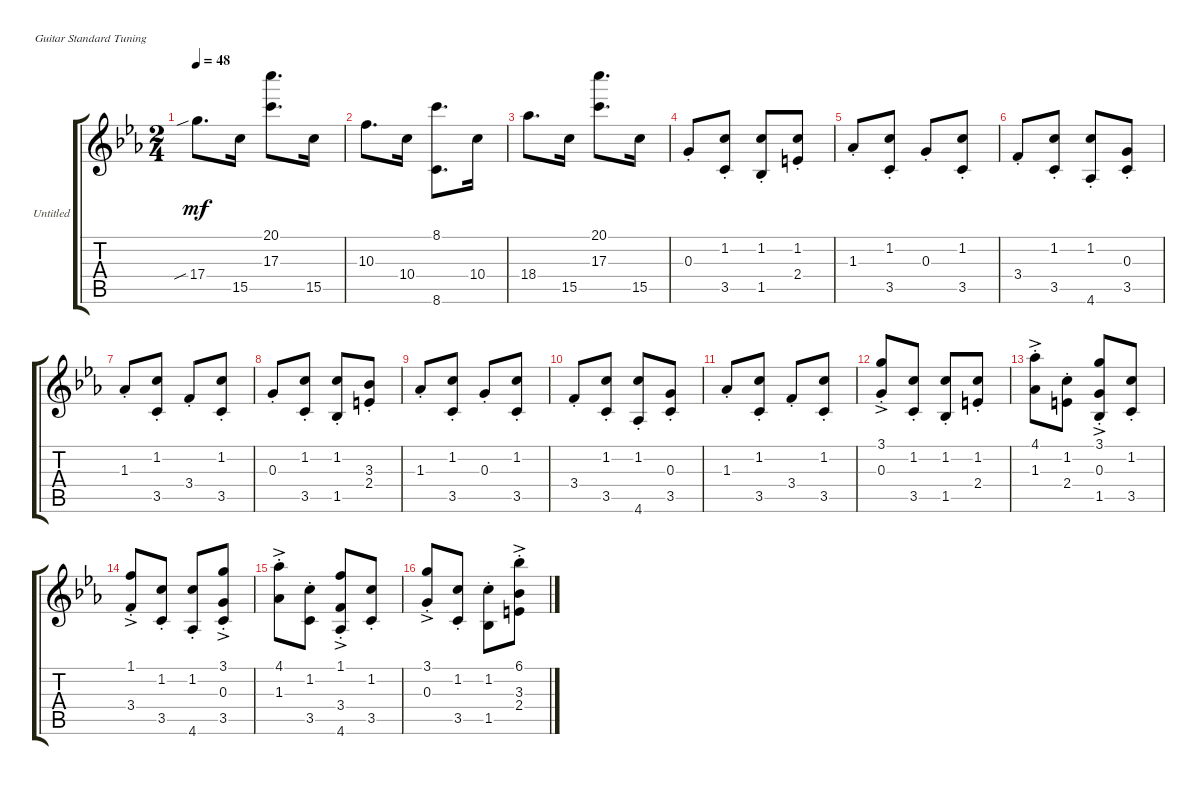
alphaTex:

\bracketExtendMode groupsimilarinstruments
\firstSystemTrackNameOrientation horizontal
\otherSystemsTrackNameOrientation horizontal
\track ("Untitled" "Untitled") {instrument acousticguitarnylon}
\staff {score tabs}
\tuning (E4 B3 G3 D3 A2 E2)
\ts (2 4)
\tempo 48
\clef g2
\ks cminor
17.4{sib}.8{d dy mf} 15.5.16 (20.1 17.3).8{d} 15.5.16 |
10.3.8{d} 10.4.16 (8.1 8.6).8{d} 10.4.16 |
18.4.8{d} 15.5.16 (20.1 17.3).8{d} 15.5.16 |
0.3{st}.8 (1.2{st} 3.5{st}).8 (1.2{st} 1.5{st}).8 (1.2{st} 2.4{st}).8 |
1.3{st}.8 (1.2{st} 3.5{st}).8 0.3{st}.8 (1.2{st} 3.5{st}).8 |
3.4{st}.8 (1.2{st} 3.5{st}).8 (1.2{st} 4.6{st}).8 (0.3{st} 3.5{st}).8 |
1.3{st}.8 (1.2{st} 3.5{st}).8 3.4{st}.8 (1.2{st} 3.5{st}).8 |
0.3{st}.8 (1.2{st} 3.5{st}).8 (1.2{st} 1.5{st}).8 (3.3{st} 2.4{st}).8 |
1.3{st}.8 (1.2{st} 3.5{st}).8 0.3{st}.8 (1.2{st} 3.5{st}).8 |
3.4{st}.8 (1.2{st} 3.5{st}).8 (1.2{st} 4.6{st}).8 (0.3{st} 3.5{st}).8 |
1.3{st}.8 (1.2{st} 3.5{st}).8 3.4{st}.8 (1.2{st} 3.5{st}).8 |
(3.1{ac st} 0.3{ac st}).8 (1.2{st} 3.5{st}).8 (1.2{st} 1.5{st}).8 (1.2{st} 2.4{st}).8 |
(4.1{ac st} 1.3{ac st}).8 (1.2{st} 2.4{st}).8 (3.1{ac st} 0.3{ac st} 1.5{ac st}).8 (1.2{st} 3.5{st}).8 |
(1.1{ac st} 3.4{ac st}).8 (1.2{st} 3.5{st}).8 (1.2{st} 4.6{st}).8 (3.1{ac st} 0.3{ac st} 3.5{ac st}).8 |
(4.1{ac st} 1.3{ac st}).8 (1.2{st} 3.5{st}).8 (1.1{ac st} 3.4{ac st} 4.6{ac st}).8 (1.2{st} 3.5{st}).8 |
(3.1{ac st} 0.3{ac st}).8 (1.2{st} 3.5{st}).8 (1.2{st} 1.5{st}).8 (6.1{ac st} 3.3{ac st} 2.4{ac st}).8
